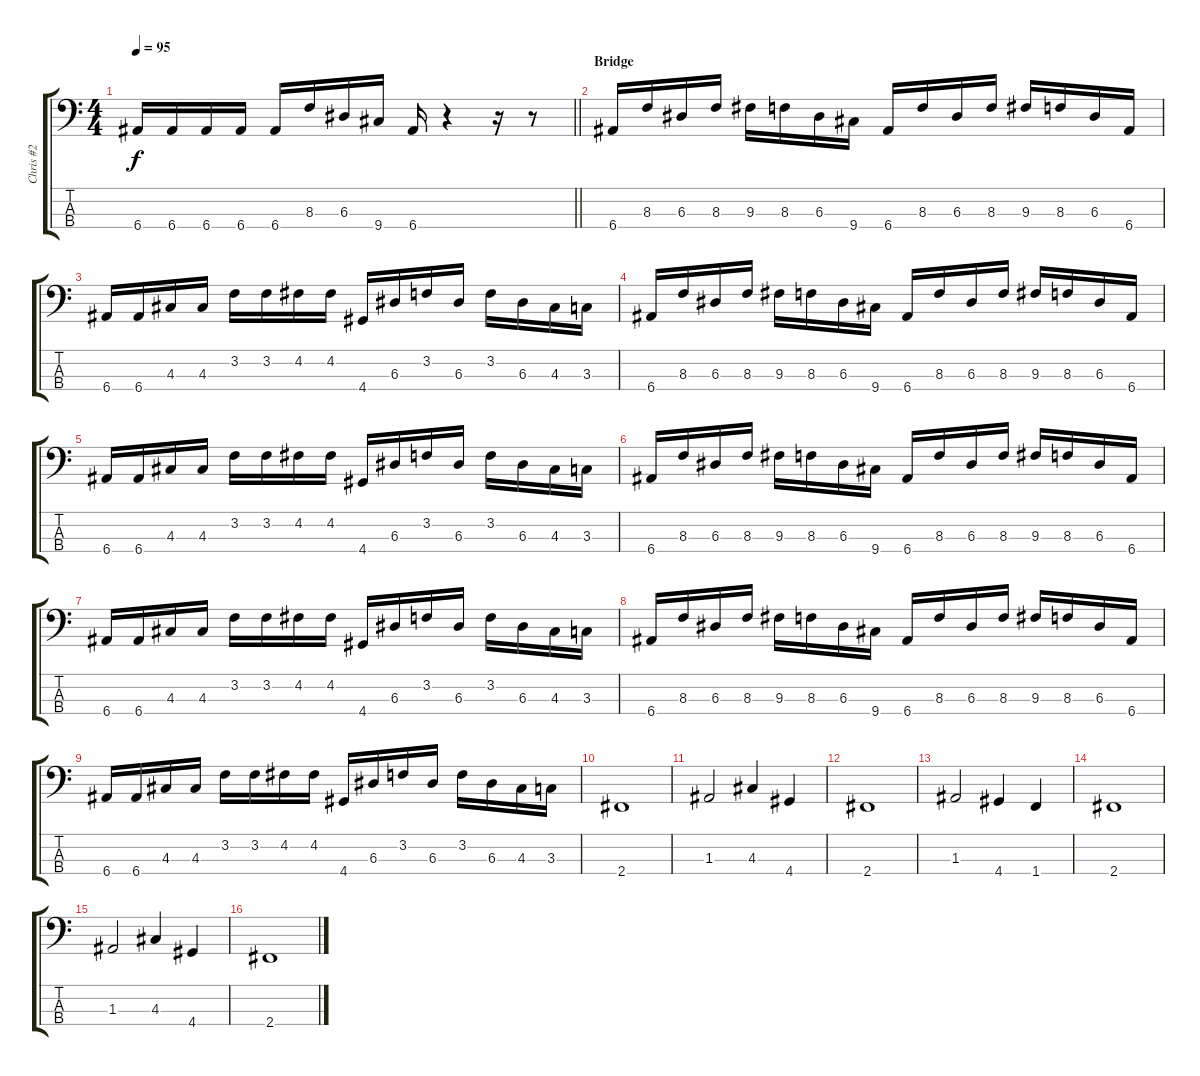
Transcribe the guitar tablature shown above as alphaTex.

\track ("Chris #2" "Chris #2") {instrument electricbassfinger}
\staff {score tabs}
\tuning (G2 D2 A1 E1) {hide}
\ts (4 4)
\tempo 95
\clef f4
\barLineRight lightlight
\ks c
6.4.16{dy f} 6.4.16 6.4.16 6.4.16 6.4.16 8.3.16 6.3.16 9.4.16 6.4.16 r.4 r.16 r.8 |
\section ("" "Bridge")
6.4.16 8.3.16 6.3.16 8.3.16 9.3.16 8.3.16 6.3.16 9.4.16 6.4.16 8.3.16 6.3.16 8.3.16 9.3.16 8.3.16 6.3.16 6.4.16 |
6.4.16 6.4.16 4.3.16 4.3.16 3.2.16 3.2.16 4.2.16 4.2.16 4.4.16 6.3.16 3.2.16 6.3.16 3.2.16 6.3.16 4.3.16 3.3.16 |
6.4.16 8.3.16 6.3.16 8.3.16 9.3.16 8.3.16 6.3.16 9.4.16 6.4.16 8.3.16 6.3.16 8.3.16 9.3.16 8.3.16 6.3.16 6.4.16 |
6.4.16 6.4.16 4.3.16 4.3.16 3.2.16 3.2.16 4.2.16 4.2.16 4.4.16 6.3.16 3.2.16 6.3.16 3.2.16 6.3.16 4.3.16 3.3.16 |
6.4.16 8.3.16 6.3.16 8.3.16 9.3.16 8.3.16 6.3.16 9.4.16 6.4.16 8.3.16 6.3.16 8.3.16 9.3.16 8.3.16 6.3.16 6.4.16 |
6.4.16 6.4.16 4.3.16 4.3.16 3.2.16 3.2.16 4.2.16 4.2.16 4.4.16 6.3.16 3.2.16 6.3.16 3.2.16 6.3.16 4.3.16 3.3.16 |
6.4.16 8.3.16 6.3.16 8.3.16 9.3.16 8.3.16 6.3.16 9.4.16 6.4.16 8.3.16 6.3.16 8.3.16 9.3.16 8.3.16 6.3.16 6.4.16 |
6.4.16 6.4.16 4.3.16 4.3.16 3.2.16 3.2.16 4.2.16 4.2.16 4.4.16 6.3.16 3.2.16 6.3.16 3.2.16 6.3.16 4.3.16 3.3.16 |
2.4.1 |
1.3.2 4.3.4 4.4.4 |
2.4.1 |
1.3.2 4.4.4 1.4.4 |
2.4.1 |
1.3.2 4.3.4 4.4.4 |
2.4.1
